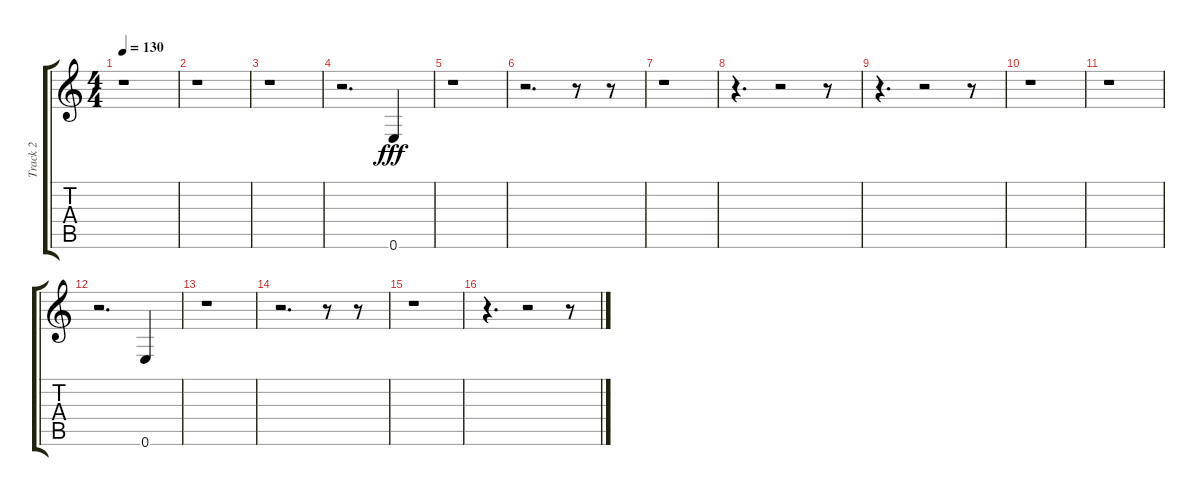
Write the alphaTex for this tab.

\track ("Track 2" "Track 2") {instrument electricbassfinger}
\staff {score tabs}
\tuning (E4 B3 G3 D3 A2 E2) {hide}
\ts (4 4)
\tempo 130
\clef g2
\ks c
r.1{dy fff instrument electricbassfinger} |
r.1 |
r.1 |
r.2{d} 0.6.4 |
r.1 |
r.2{d} r.8 r.8 |
r.1 |
r.4{d} r.2 r.8 |
r.4{d} r.2 r.8 |
r.1 |
r.1{balance 11 instrument electricbassfinger} |
r.2{d} 0.6.4 |
r.1 |
r.2{d} r.8 r.8 |
r.1 |
r.4{d} r.2 r.8
